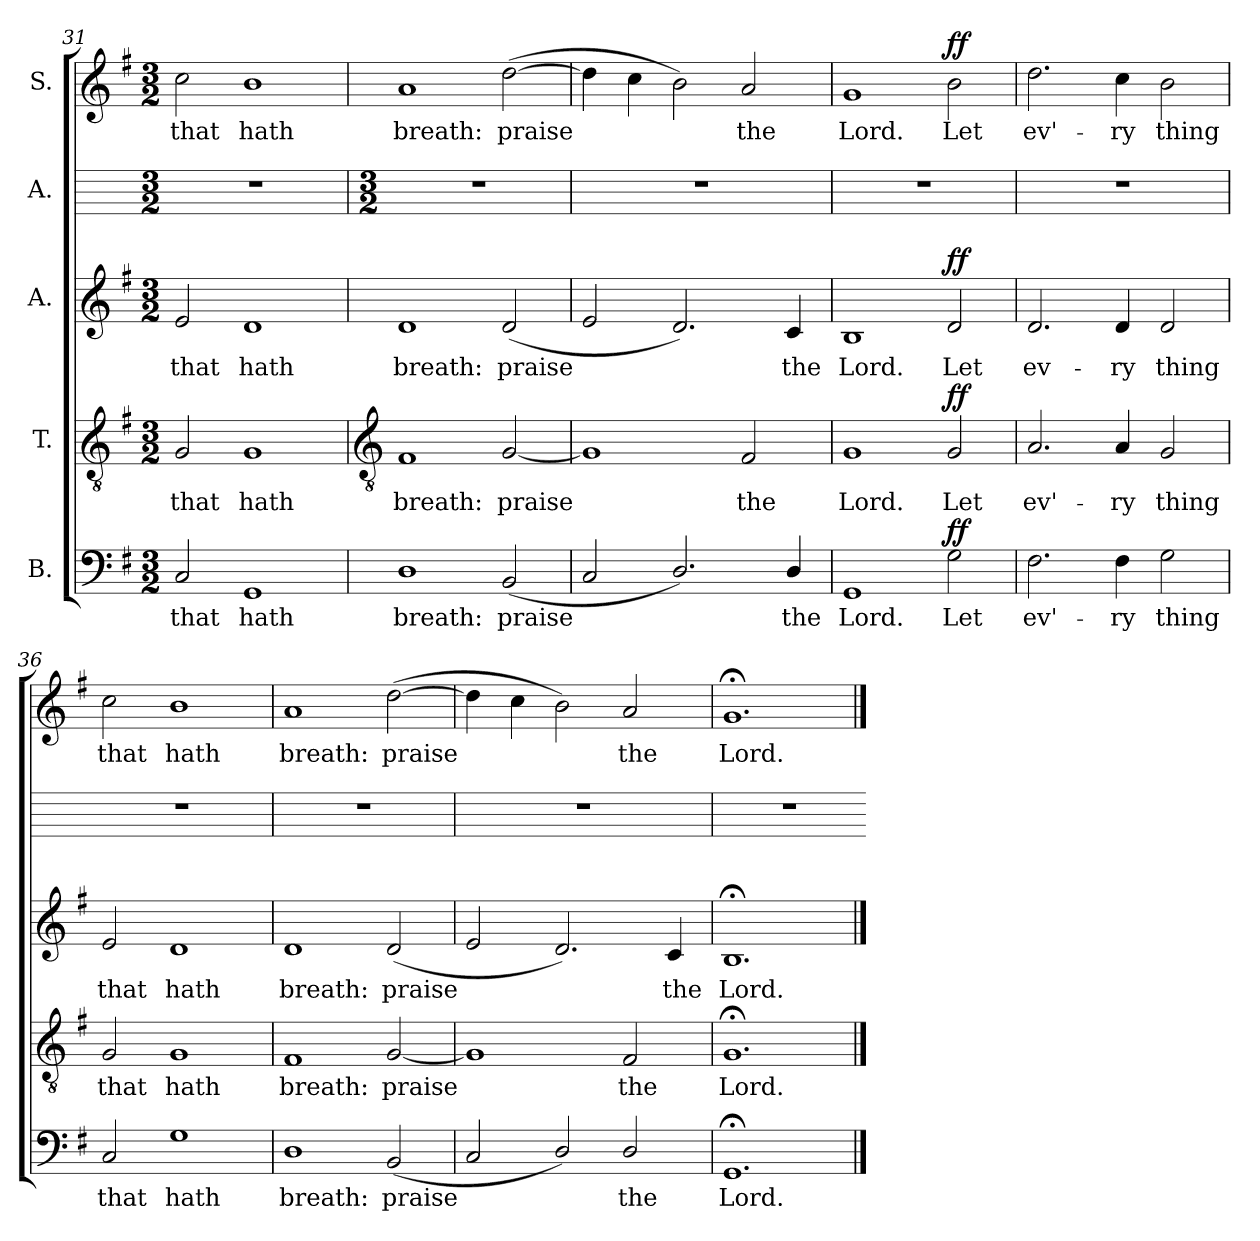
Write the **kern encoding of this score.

**kern	**text	**dynam	**kern	**text	**dynam	**kern	**text	**dynam	**kern	**kern	**text	**dynam
*part5	*part5	*part5	*part4	*part4	*part4	*part3	*part3	*part3	*part2	*part1	*part1	*part1
*staff5	*staff5	*staff5	*staff4	*staff4	*staff4	*staff3	*staff3	*staff3	*staff2	*staff1	*staff1	*staff1
*I"B.	*	*	*I"T.	*	*	*I"A.	*	*	*I"A.	*I"S.	*	*
*clefF4	*	*	*clefGv2	*	*	*clefG2	*	*	*	*clefG2	*	*
*k[f#]	*	*	*k[f#]	*	*	*k[f#]	*	*	*	*k[f#]	*	*
*G:	*	*	*G:	*	*	*G:	*	*	*	*G:	*	*
*M3/2	*	*	*M3/2	*	*	*M3/2	*	*	*M3/2	*M3/2	*	*
=31	=31	=31	=31	=31	=31	=31	=31	=31	=31	=31	=31	=31
!	!LO:LY:b	!	!	!LO:LY:b	!	!	!LO:LY:b	!	!	!	!LO:LY:b	!
2C	that	.	2G	that	.	2e	that	.	1.r	2cc	that	.
!	!LO:LY:b	!	!	!LO:LY:b	!	!	!LO:LY:b	!	!	!	!LO:LY:b	!
1GG	hath	.	1G	hath	.	1d	hath	.	.	1b	hath	.
!!LO:LB:g=z
=32	=32	=32	=32	=32	=32	=32	=32	=32	=32	=32	=32	=32
*	*	*	*clefGv2	*	*	*	*	*	*	*	*	*
*	*	*	*	*	*	*	*	*	*M3/2	*	*	*
!	!LO:LY:b	!	!	!LO:LY:b	!	!	!LO:LY:b	!	!	!	!LO:LY:b	!
1D	breath:	.	1F#	breath:	.	1d	breath:	.	1.r	1a	breath:	.
!	!LO:LY:b	!	!	!LO:LY:b	!	!	!LO:LY:b	!	!	!	!LO:LY:b	!
(<2BB	praise	.	[2G	praise	.	(<2d	praise	.	.	(>[2dd	praise	.
=33	=33	=33	=33	=33	=33	=33	=33	=33	=33	=33	=33	=33
2C	.	.	1G]	.	.	2e	.	.	1.r	4dd]	.	.
.	.	.	.	.	.	.	.	.	.	4cc	.	.
2.D/)	.	.	.	.	.	2.d)	.	.	.	2b)	.	.
!	!	!	!	!LO:LY:b	!	!	!	!	!	!	!LO:LY:b	!
.	.	.	2F#	the	.	.	.	.	.	2a	the	.
!	!LO:LY:b	!	!	!	!	!	!LO:LY:b	!	!	!	!	!
4D/	the	.	.	.	.	4c	the	.	.	.	.	.
=34	=34	=34	=34	=34	=34	=34	=34	=34	=34	=34	=34	=34
!	!LO:LY:b	!	!	!LO:LY:b	!	!	!LO:LY:b	!	!	!	!LO:LY:b	!
1GG	Lord.	.	1G	Lord.	.	1B	Lord.	.	1.r	1g	Lord.	.
!	!LO:LY:b	!LO:DY:a	!	!LO:LY:b	!LO:DY:a	!	!LO:LY:b	!LO:DY:a	!	!	!LO:LY:b	!LO:DY:a
2G	Let	ff	2G	Let	ff	2d	Let	ff	.	2b	Let	ff
=35	=35	=35	=35	=35	=35	=35	=35	=35	=35	=35	=35	=35
!	!LO:LY:b	!	!	!LO:LY:b	!	!	!LO:LY:b	!	!	!	!LO:LY:b	!
2.F#	ev'-	.	2.A	ev'-	.	2.d	ev-	.	1.r	2.dd	ev'-	.
!	!LO:LY:b	!	!	!LO:LY:b	!	!	!LO:LY:b	!	!	!	!LO:LY:b	!
4F#	-ry	.	4A	-ry	.	4d	-ry	.	.	4cc	-ry	.
!	!LO:LY:b	!	!	!LO:LY:b	!	!	!LO:LY:b	!	!	!	!LO:LY:b	!
2G	thing	.	2G	thing	.	2d	thing	.	.	2b	thing	.
=36	=36	=36	=36	=36	=36	=36	=36	=36	=36	=36	=36	=36
!	!LO:LY:b	!	!	!LO:LY:b	!	!	!LO:LY:b	!	!	!	!LO:LY:b	!
2C	that	.	2G	that	.	2e	that	.	1.r	2cc	that	.
!	!LO:LY:b	!	!	!LO:LY:b	!	!	!LO:LY:b	!	!	!	!LO:LY:b	!
1G	hath	.	1G	hath	.	1d	hath	.	.	1b	hath	.
=37	=37	=37	=37	=37	=37	=37	=37	=37	=37	=37	=37	=37
!	!LO:LY:b	!	!	!LO:LY:b	!	!	!LO:LY:b	!	!	!	!LO:LY:b	!
1D	breath:	.	1F#	breath:	.	1d	breath:	.	1.r	1a	breath:	.
!	!LO:LY:b	!	!	!LO:LY:b	!	!	!LO:LY:b	!	!	!	!LO:LY:b	!
(<2BB	praise	.	[2G	praise	.	(<2d	praise	.	.	(>[2dd	praise	.
=38	=38	=38	=38	=38	=38	=38	=38	=38	=38	=38	=38	=38
2C	.	.	1G]	.	.	2e	.	.	1.r	4dd]	.	.
.	.	.	.	.	.	.	.	.	.	4cc	.	.
2D/)	.	.	.	.	.	2.d)	.	.	.	2b)	.	.
!	!LO:LY:b	!	!	!LO:LY:b	!	!	!	!	!	!	!LO:LY:b	!
2D/	the	.	2F#	the	.	.	.	.	.	2a	the	.
!	!	!	!	!	!	!	!LO:LY:b	!	!	!	!	!
.	.	.	.	.	.	4c	the	.	.	.	.	.
=39	=39	=39	=39	=39	=39	=39	=39	=39	=39	=39	=39	=39
!	!LO:LY:b	!	!	!LO:LY:b	!	!	!LO:LY:b	!	!	!	!LO:LY:b	!
1.GG;<	Lord.	.	1.G;<	Lord.	.	1.B;<	Lord.	.	1.r	1.g;<	Lord.	.
==	==	==	==	==	==	==	==	==	=	==	==	==
*-	*-	*-	*-	*-	*-	*-	*-	*-	*-	*-	*-	*-
